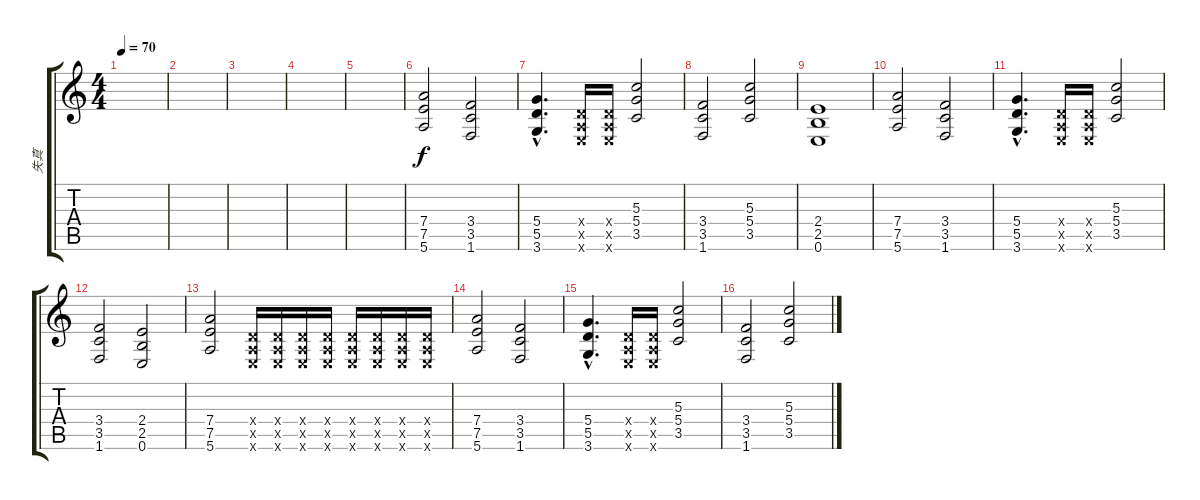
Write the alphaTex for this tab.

\track ("失真" "失真") {instrument distortionguitar}
\staff {score tabs}
\tuning (E4 B3 G3 D3 A2 E2) {hide}
\ts (4 4)
\tempo 70
\clef g2
\ks c
|
|
|
|
|
(7.4 7.5 5.6).2 (3.4 3.5 1.6).2 |
(5.4{hac} 5.5{hac} 3.6{hac}).4{d} (0.4{x} 0.5{x} 0.6{x}).16 (0.4{x} 0.5{x} 0.6{x}).16 (5.3 5.4 3.5).2 |
(3.4 3.5 1.6).2 (5.3 5.4 3.5).2 |
(2.4 2.5 0.6).1 |
(7.4 7.5 5.6).2 (3.4 3.5 1.6).2 |
(5.4{hac} 5.5{hac} 3.6{hac}).4{d} (0.4{x} 0.5{x} 0.6{x}).16 (0.4{x} 0.5{x} 0.6{x}).16 (5.3 5.4 3.5).2 |
(3.4 3.5 1.6).2 (2.4 2.5 0.6).2 |
(7.4 7.5 5.6).2 (0.4{x} 0.5{x} 0.6{x}).16 (0.4{x} 0.5{x} 0.6{x}).16 (0.4{x} 0.5{x} 0.6{x}).16 (0.4{x} 0.5{x} 0.6{x}).16 (0.4{x} 0.5{x} 0.6{x}).16 (0.4{x} 0.5{x} 0.6{x}).16 (0.4{x} 0.5{x} 0.6{x}).16 (0.4{x} 0.5{x} 0.6{x}).16 |
(7.4 7.5 5.6).2 (3.4 3.5 1.6).2 |
(5.4{hac} 5.5{hac} 3.6{hac}).4{d} (0.4{x} 0.5{x} 0.6{x}).16 (0.4{x} 0.5{x} 0.6{x}).16 (5.3 5.4 3.5).2 |
(3.4 3.5 1.6).2 (5.3 5.4 3.5).2
